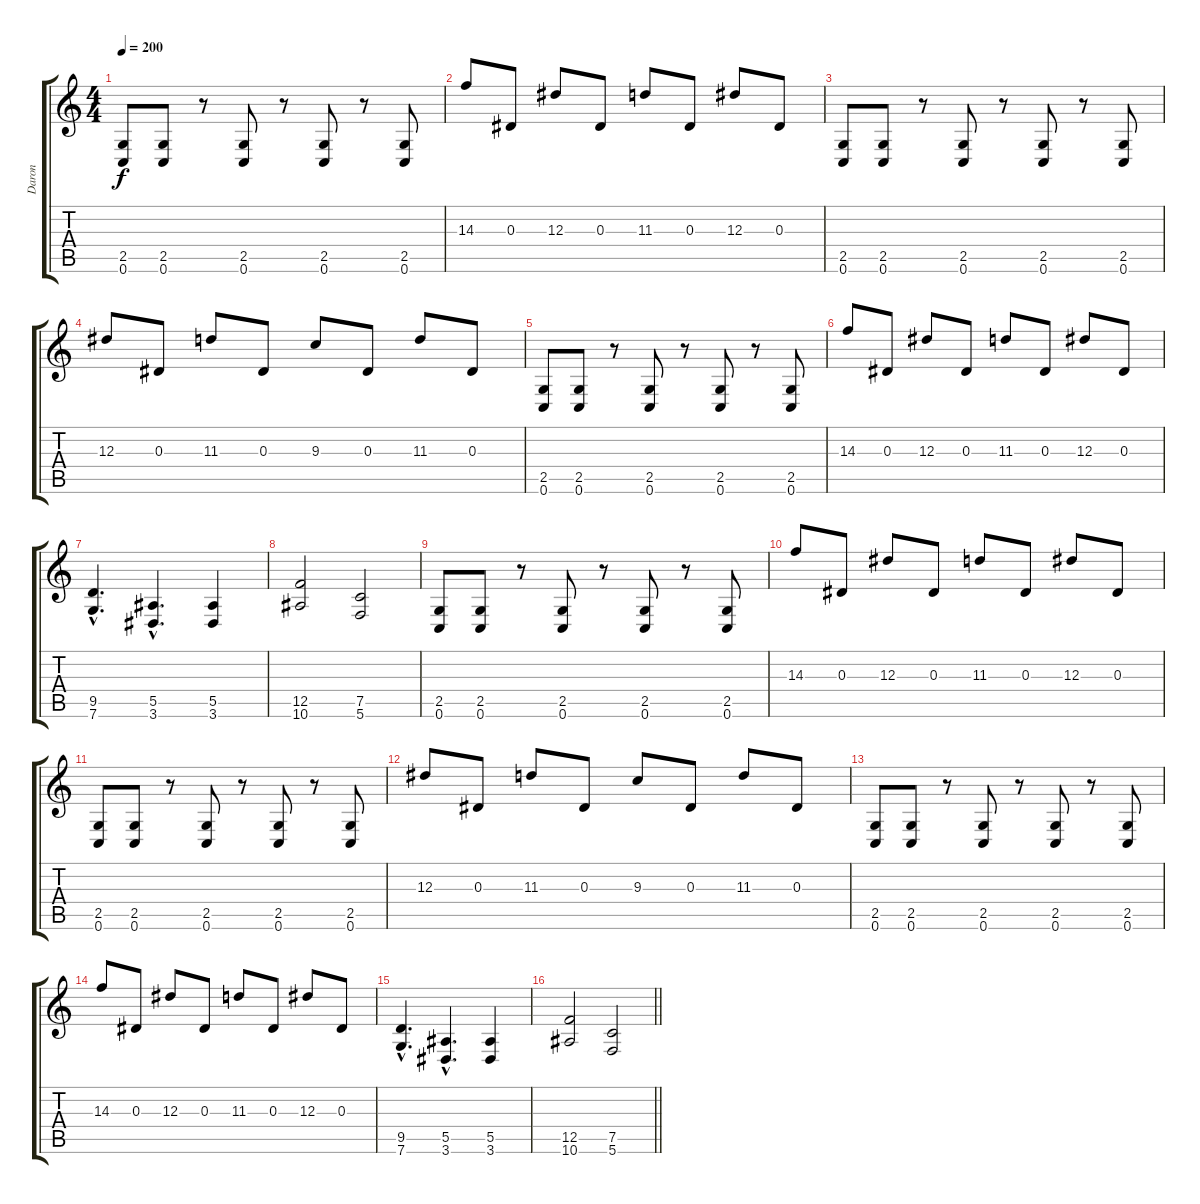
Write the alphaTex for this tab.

\track ("Daron" "Daron") {instrument distortionguitar}
\staff {score tabs}
\tuning (C4 G3 Eb3 Bb2 F2 C2) {hide}
\ts (4 4)
\tempo 200
\clef g2
\ks c
(2.5 0.6).8{dy f} (2.5 0.6).8 r.8 (2.5 0.6).8 r.8 (2.5 0.6).8 r.8 (2.5 0.6).8 |
14.3.8 0.3.8 12.3.8 0.3.8 11.3.8 0.3.8 12.3.8 0.3.8 |
(2.5 0.6).8 (2.5 0.6).8 r.8 (2.5 0.6).8 r.8 (2.5 0.6).8 r.8 (2.5 0.6).8 |
12.3.8 0.3.8 11.3.8 0.3.8 9.3.8 0.3.8 11.3.8 0.3.8 |
(2.5 0.6).8 (2.5 0.6).8 r.8 (2.5 0.6).8 r.8 (2.5 0.6).8 r.8 (2.5 0.6).8 |
14.3.8 0.3.8 12.3.8 0.3.8 11.3.8 0.3.8 12.3.8 0.3.8 |
(9.5{hac} 7.6{hac}).4{d} (5.5{hac} 3.6{hac}).4{d} (5.5 3.6).4 |
(12.5 10.6).2 (7.5 5.6).2 |
(2.5 0.6).8 (2.5 0.6).8 r.8 (2.5 0.6).8 r.8 (2.5 0.6).8 r.8 (2.5 0.6).8 |
14.3.8 0.3.8 12.3.8 0.3.8 11.3.8 0.3.8 12.3.8 0.3.8 |
(2.5 0.6).8 (2.5 0.6).8 r.8 (2.5 0.6).8 r.8 (2.5 0.6).8 r.8 (2.5 0.6).8 |
12.3.8 0.3.8 11.3.8 0.3.8 9.3.8 0.3.8 11.3.8 0.3.8 |
(2.5 0.6).8 (2.5 0.6).8 r.8 (2.5 0.6).8 r.8 (2.5 0.6).8 r.8 (2.5 0.6).8 |
14.3.8 0.3.8 12.3.8 0.3.8 11.3.8 0.3.8 12.3.8 0.3.8 |
(9.5{hac} 7.6{hac}).4{d} (5.5{hac} 3.6{hac}).4{d} (5.5 3.6).4 |
\barLineRight lightlight
(12.5 10.6).2 (7.5 5.6).2
